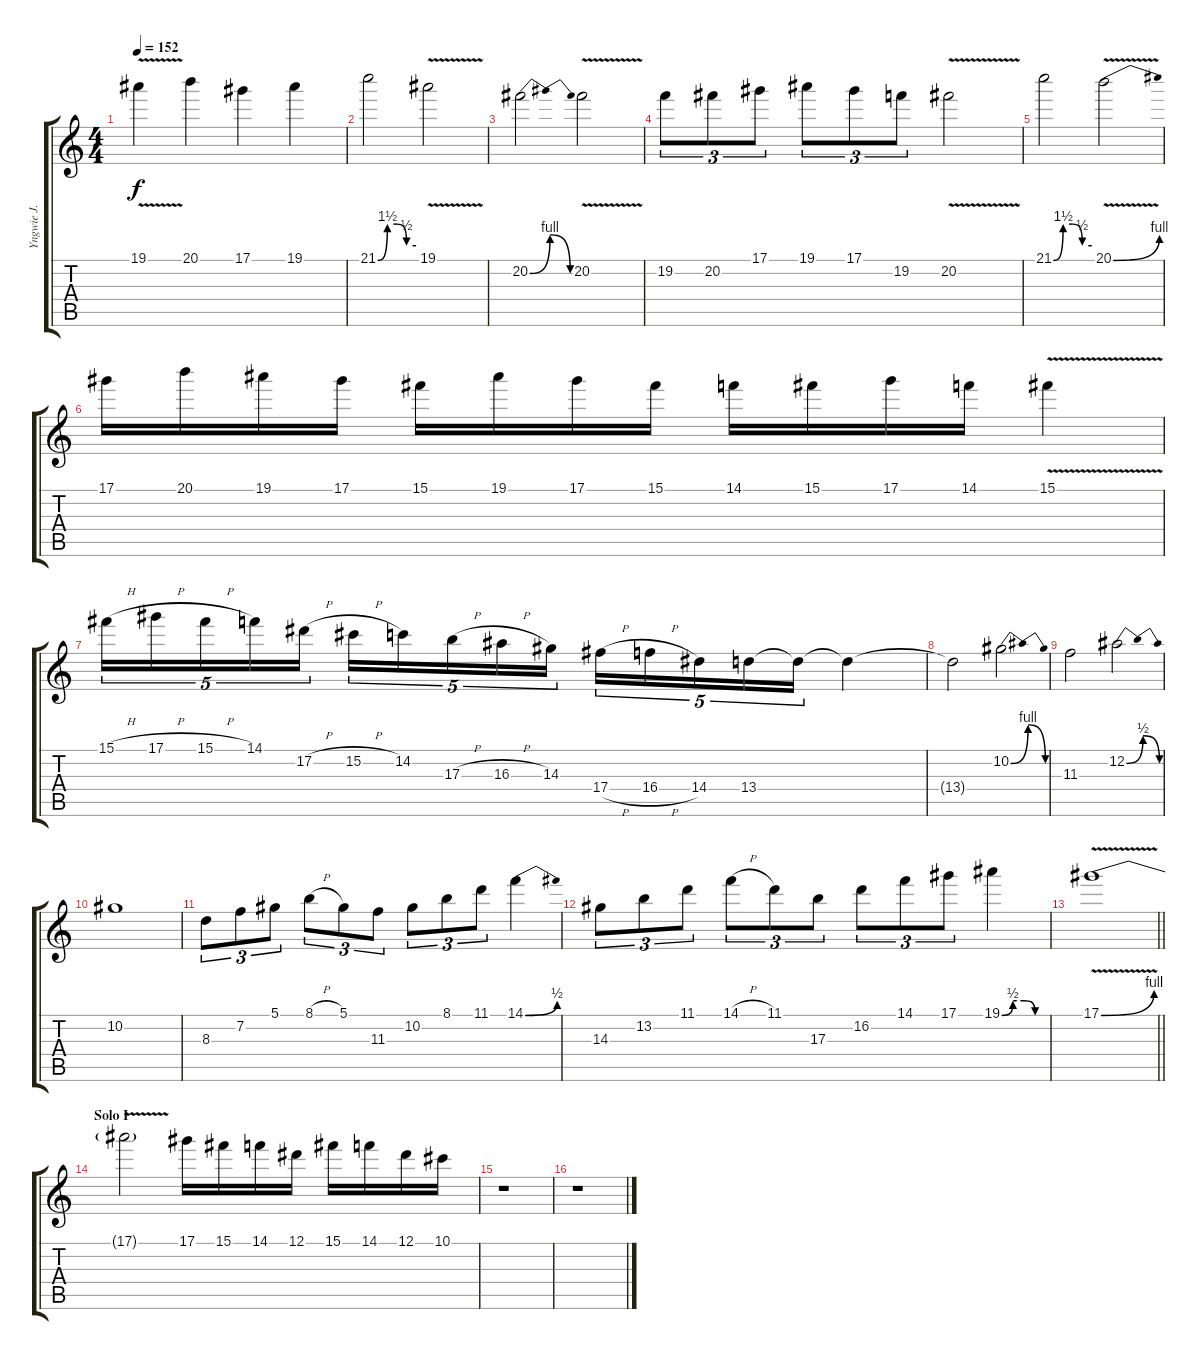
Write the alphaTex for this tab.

\track ("Yngwie J. Malmsteen (Guitar 2)" "Yngwie J. ") {instrument overdrivenguitar}
\staff {score tabs}
\tuning (Eb4 Bb3 Gb3 Db3 Ab2 Eb2) {hide}
\ts (4 4)
\tempo 152
\clef g2
\ks c
19.1{v}.4{dy f} 20.1.4 17.1.4 19.1.4 |
21.1{be (custom 0 0 15 6 30 6 45 2 60 2)}.2 19.1{v}.2 |
20.2{be (bendrelease 0 0 15 4 30 4 60 0)}.2 20.2{v}.2 |
19.2.8{tu (3 2)} 20.2.8{tu (3 2)} 17.1.8{tu (3 2)} 19.1.8{tu (3 2)} 17.1.8{tu (3 2)} 19.2.8{tu (3 2)} 20.2{v}.2 |
21.1{be (custom 0 0 15 6 30 6 45 2 60 2)}.2 20.1{be (bend 0 0 60 4) v}.2 |
17.1.16 20.1.16 19.1.16 17.1.16 15.1.16 19.1.16 17.1.16 15.1.16 14.1.16 15.1.16 17.1.16 14.1.16 15.1{v}.4 |
15.1{h}.16{tu (5 4)} 17.1{h}.16{tu (5 4)} 15.1{h}.16{tu (5 4)} 14.1.16{tu (5 4)} 17.2{h}.16{tu (5 4)} 15.2{h}.16{tu (5 4)} 14.2.16{tu (5 4)} 17.3{h}.16{tu (5 4)} 16.3{h}.16{tu (5 4)} 14.3.16{tu (5 4)} 17.4{h}.16{tu (5 4)} 16.4{h}.16{tu (5 4)} 14.4.16{tu (5 4)} 13.4.16{tu (5 4)} 13.4{t}.16{tu (5 4)} 13.4{t}.4 |
13.4{t}.2 10.2{be (bendrelease 0 0 15 4 30 4 60 0)}.2 |
11.3.2 12.2{be (bendrelease 0 0 15 2 30 2 60 0)}.2 |
10.2.1 |
8.3.8{tu (3 2)} 7.2.8{tu (3 2)} 5.1.8{tu (3 2)} 8.1{h}.8{tu (3 2)} 5.1.8{tu (3 2)} 11.3.8{tu (3 2)} 10.2.8{tu (3 2)} 8.1.8{tu (3 2)} 11.1.8{tu (3 2)} 14.1{be (bend 0 0 60 2)}.4 |
14.3.8{tu (3 2)} 13.2.8{tu (3 2)} 11.1.8{tu (3 2)} 14.1{h}.8{tu (3 2)} 11.1.8{tu (3 2)} 17.3.8{tu (3 2)} 16.2.8{tu (3 2)} 14.1.8{tu (3 2)} 17.1.8{tu (3 2)} 19.1{be (custom 0 0 15 2 30 2 45 0 60 0)}.4 |
\barLineRight lightlight
17.1{be (bend 0 0 60 4) v}.1 |
\section ("" "Solo I")
17.1{t}.2 17.1.16 15.1.16 14.1.16 12.1.16 15.1.16 14.1.16 12.1.16 10.1.16 |
r.1 |
r.1
